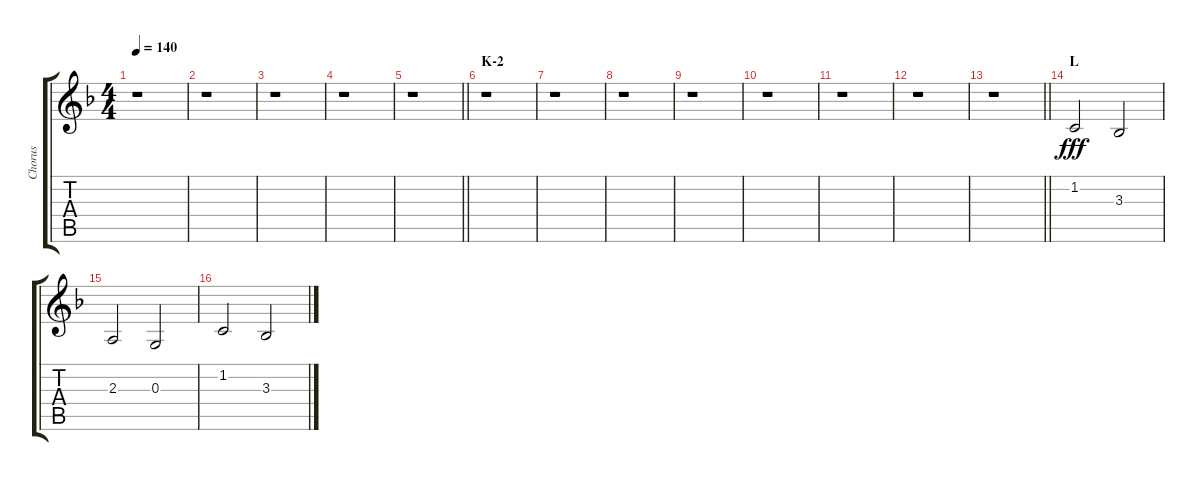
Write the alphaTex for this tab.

\track ("Chorus" "Chorus") {instrument voiceoohs}
\staff {score tabs}
\tuning (E4 B3 G3 D3 A2 E2) {hide}
\ts (4 4)
\tempo 140
\clef g2
\ks f
r.1{dy ff} |
r.1 |
r.1 |
r.1 |
\barLineRight lightlight
r.1 |
\section ("" "K-2")
r.1 |
r.1 |
r.1 |
r.1 |
r.1 |
r.1 |
r.1 |
\barLineRight lightlight
r.1 |
\section ("" "L")
1.2.2{dy fff} 3.3.2 |
2.3.2 0.3.2 |
1.2.2 3.3.2
